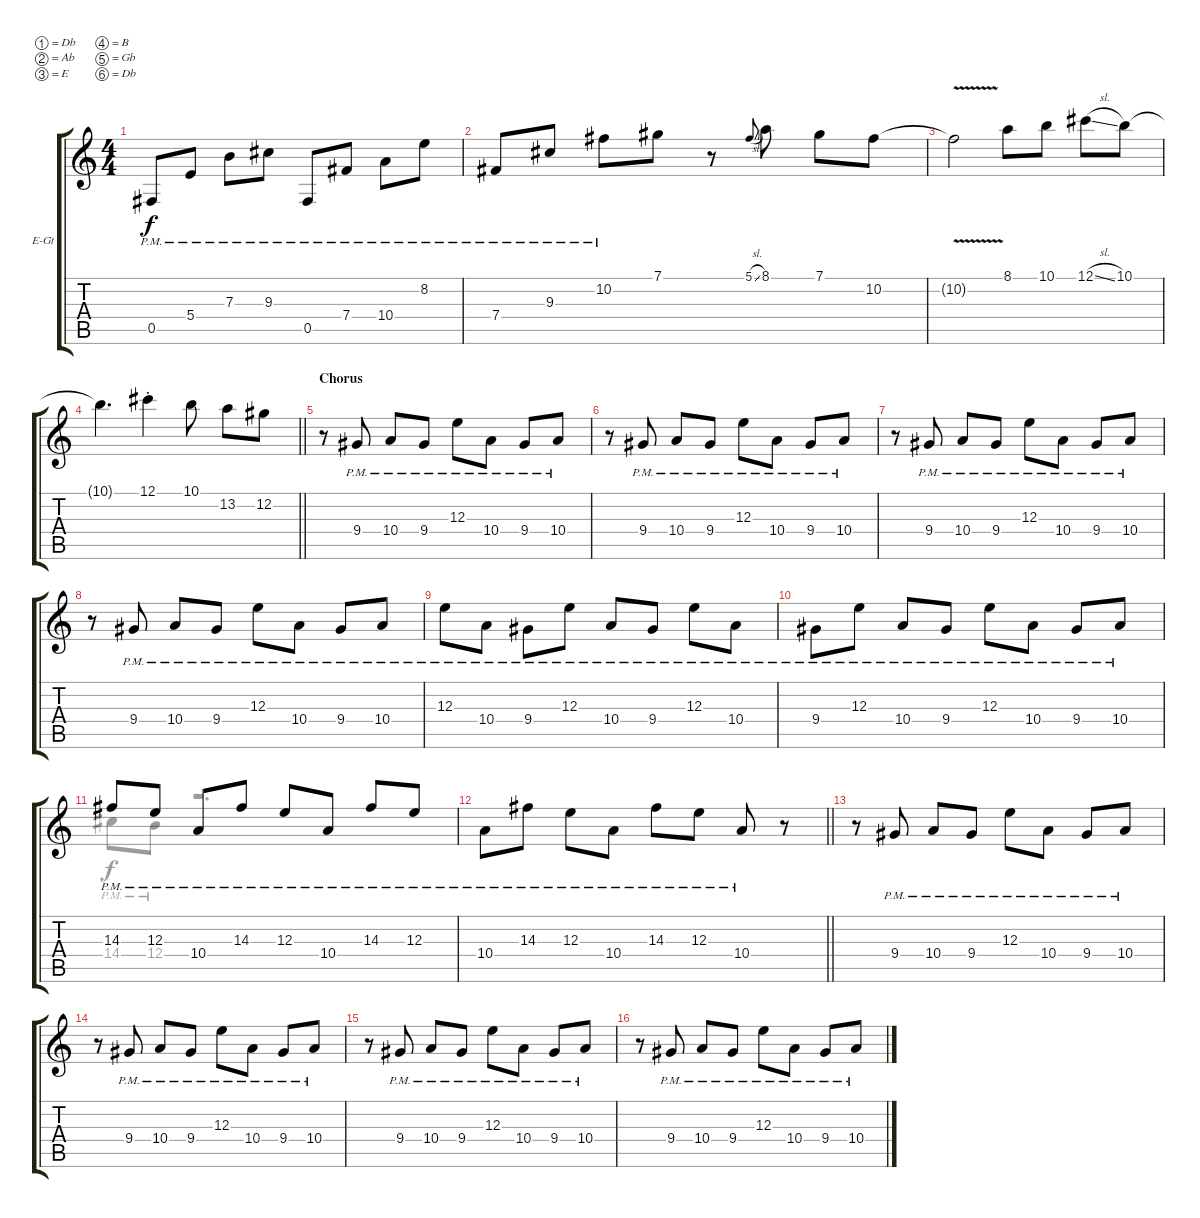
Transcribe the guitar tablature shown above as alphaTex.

\bracketExtendMode groupsimilarinstruments
\firstSystemTrackNameOrientation horizontal
\otherSystemsTrackNameOrientation horizontal
\track ("Electric Guitar 3" "E-Gt") {instrument distortionguitar}
\staff {score tabs}
\tuning (Db4 Ab3 E3 B2 Gb2 Db2)
\voice
\ts (4 4)
\tempo (184 hide)
\clef g2
\ks c
0.5{pm}.8{dy f} 5.4{pm}.8 7.3{pm}.8 9.3{pm}.8 0.5{pm}.8 7.4{pm}.8 10.4{pm}.8 8.2{pm}.8 |
7.4{pm}.8 9.3{pm}.8 10.2{pm}.8 7.1.8 r.8 5.1{sl}.8{gr onbeat} 8.1.8 7.1.8 10.2.8 |
10.2{v t}.2 8.1.8 10.1.8 12.1{sl}.8 10.1.8 |
\tempo (184 "Moderately Slow Rock" 1 hide)
\barLineRight lightlight
10.1{t}.4{d} 12.1{st}.4 10.1.8 13.2.8 12.2.8 |
\section ("" "Chorus")
\tempo (184 "Moderate Rock" hide)
r.8 9.4{pm}.8 10.4{pm}.8 9.4{pm}.8 12.3{pm}.8 10.4{pm}.8 9.4{pm}.8 10.4{pm}.8 |
r.8 9.4{pm}.8 10.4{pm}.8 9.4{pm}.8 12.3{pm}.8 10.4{pm}.8 9.4{pm}.8 10.4{pm}.8 |
r.8 9.4{pm}.8 10.4{pm}.8 9.4{pm}.8 12.3{pm}.8 10.4{pm}.8 9.4{pm}.8 10.4{pm}.8 |
r.8 9.4{pm}.8 10.4{pm}.8 9.4{pm}.8 12.3{pm}.8 10.4{pm}.8 9.4{pm}.8 10.4{pm}.8 |
12.3{pm}.8 10.4{pm}.8 9.4{pm}.8 12.3{pm}.8 10.4{pm}.8 9.4{pm}.8 12.3{pm}.8 10.4{pm}.8 |
9.4{pm}.8 12.3{pm}.8 10.4{pm}.8 9.4{pm}.8 12.3{pm}.8 10.4{pm}.8 9.4{pm}.8 10.4{pm}.8 |
14.3{pm}.8 12.3{pm}.8 10.4{pm}.8 14.3{pm}.8 12.3{pm}.8 10.4{pm}.8 14.3{pm}.8 12.3{pm}.8 |
\barLineRight lightlight
10.4{pm}.8 14.3{pm}.8 12.3{pm}.8 10.4{pm}.8 14.3{pm}.8 12.3{pm}.8 10.4{pm}.8 r.8 |
r.8 9.4{pm}.8 10.4{pm}.8 9.4{pm}.8 12.3{pm}.8 10.4{pm}.8 9.4{pm}.8 10.4{pm}.8 |
r.8 9.4{pm}.8 10.4{pm}.8 9.4{pm}.8 12.3{pm}.8 10.4{pm}.8 9.4{pm}.8 10.4{pm}.8 |
r.8 9.4{pm}.8 10.4{pm}.8 9.4{pm}.8 12.3{pm}.8 10.4{pm}.8 9.4{pm}.8 10.4{pm}.8 |
r.8 9.4{pm}.8 10.4{pm}.8 9.4{pm}.8 12.3{pm}.8 10.4{pm}.8 9.4{pm}.8 10.4{pm}.8
\voice
\clef g2
\ottava regular
\simile none
\ks c
|
|
|
\barLineRight lightlight
|
|
|
|
|
|
|
14.4{pm}.8 12.4{pm}.8 r.2{d} |
\barLineRight lightlight
|
|
|
|
